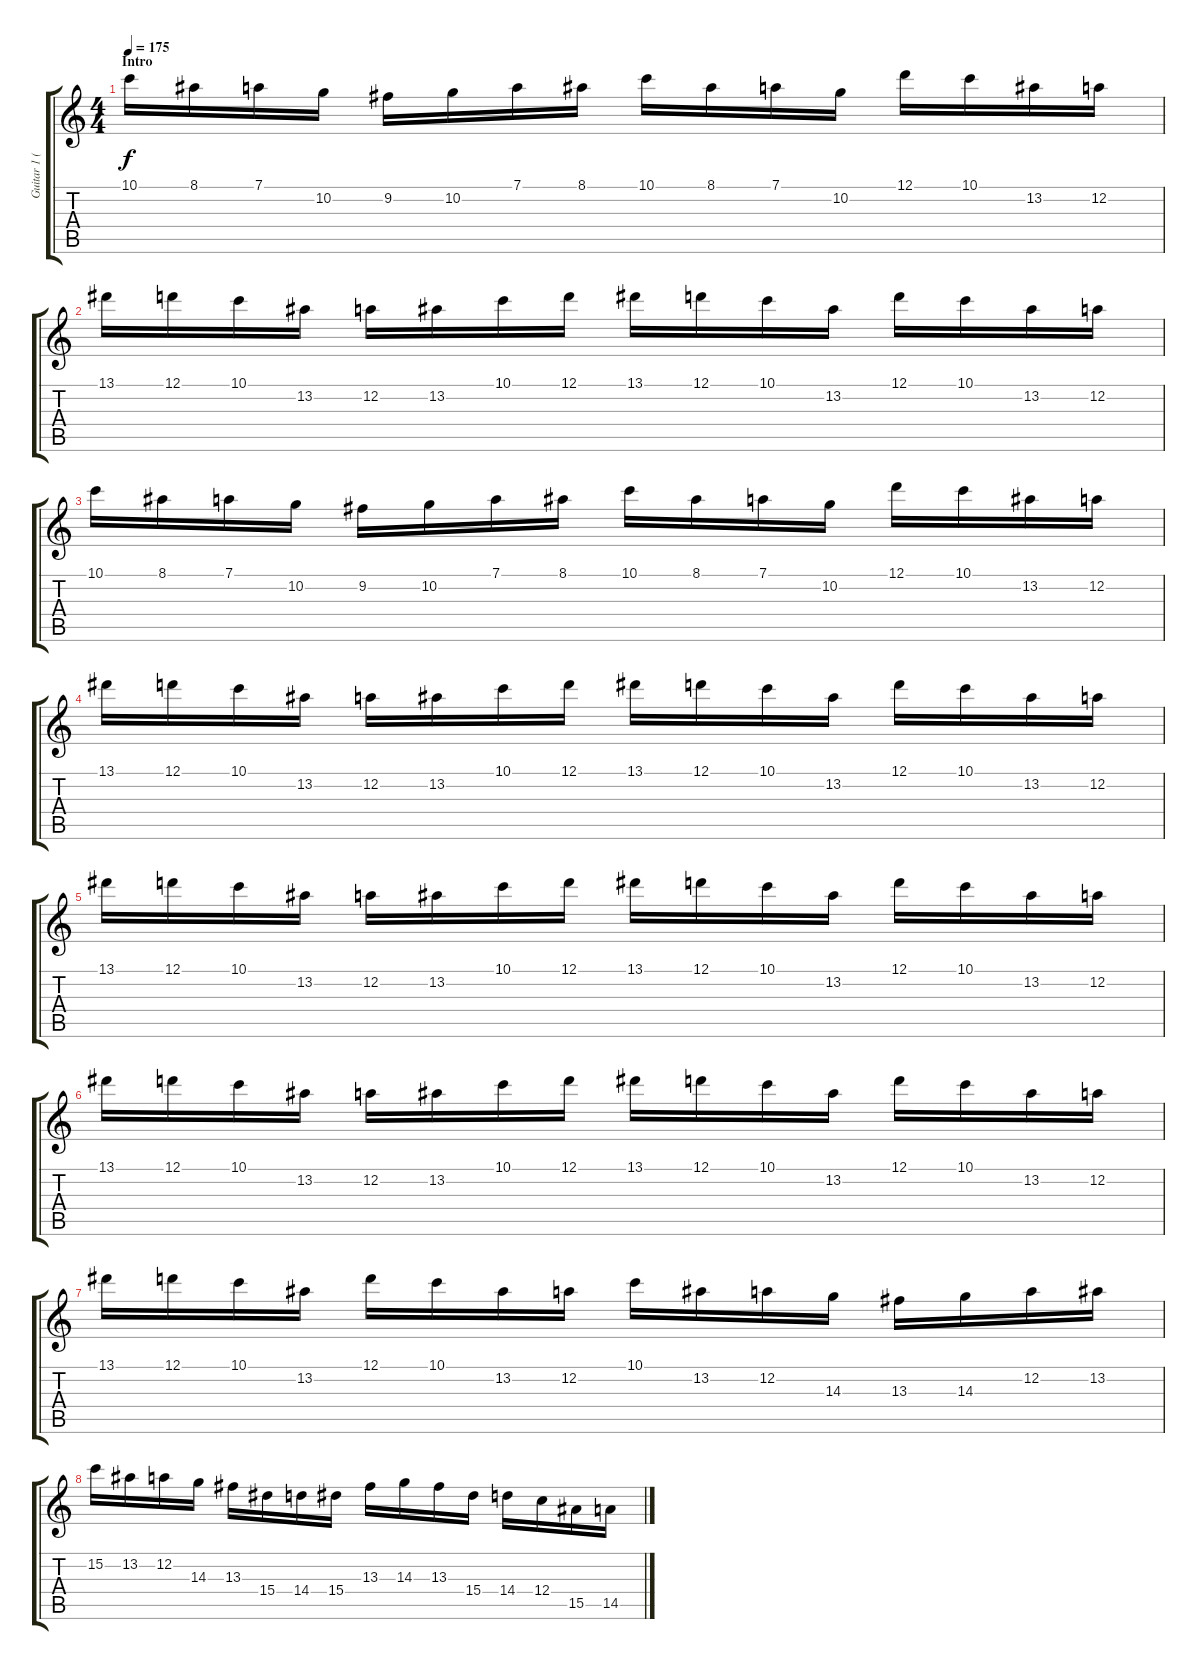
\track ("Guitar 1 (Lead)" "Guitar 1 (") {instrument overdrivenguitar}
\staff {score tabs}
\tuning (D4 A3 F3 C3 G2 D2) {hide}
\ts (4 4)
\section ("" "Intro")
\tempo 175
\tempo 180
\tempo 175
\clef g2
\ks c
10.1.16{dy f instrument overdrivenguitar} 8.1.16 7.1.16 10.2.16 9.2.16 10.2.16 7.1.16 8.1.16 10.1.16 8.1.16 7.1.16 10.2.16 12.1.16 10.1.16 13.2.16 12.2.16 |
13.1.16 12.1.16 10.1.16 13.2.16 12.2.16 13.2.16 10.1.16 12.1.16 13.1.16 12.1.16 10.1.16 13.2.16 12.1.16 10.1.16 13.2.16 12.2.16 |
10.1.16 8.1.16 7.1.16 10.2.16 9.2.16 10.2.16 7.1.16 8.1.16 10.1.16 8.1.16 7.1.16 10.2.16 12.1.16 10.1.16 13.2.16 12.2.16 |
13.1.16 12.1.16 10.1.16 13.2.16 12.2.16 13.2.16 10.1.16 12.1.16 13.1.16 12.1.16 10.1.16 13.2.16 12.1.16 10.1.16 13.2.16 12.2.16 |
13.1.16 12.1.16 10.1.16 13.2.16 12.2.16 13.2.16 10.1.16 12.1.16 13.1.16 12.1.16 10.1.16 13.2.16 12.1.16 10.1.16 13.2.16 12.2.16 |
13.1.16 12.1.16 10.1.16 13.2.16 12.2.16 13.2.16 10.1.16 12.1.16 13.1.16 12.1.16 10.1.16 13.2.16 12.1.16 10.1.16 13.2.16 12.2.16 |
13.1.16 12.1.16 10.1.16 13.2.16 12.1.16 10.1.16 13.2.16 12.2.16 10.1.16 13.2.16 12.2.16 14.3.16 13.3.16 14.3.16 12.2.16 13.2.16 |
15.2.16 13.2.16 12.2.16 14.3.16 13.3.16 15.4.16 14.4.16 15.4.16 13.3.16 14.3.16 13.3.16 15.4.16 14.4.16 12.4.16 15.5.16 14.5.16
